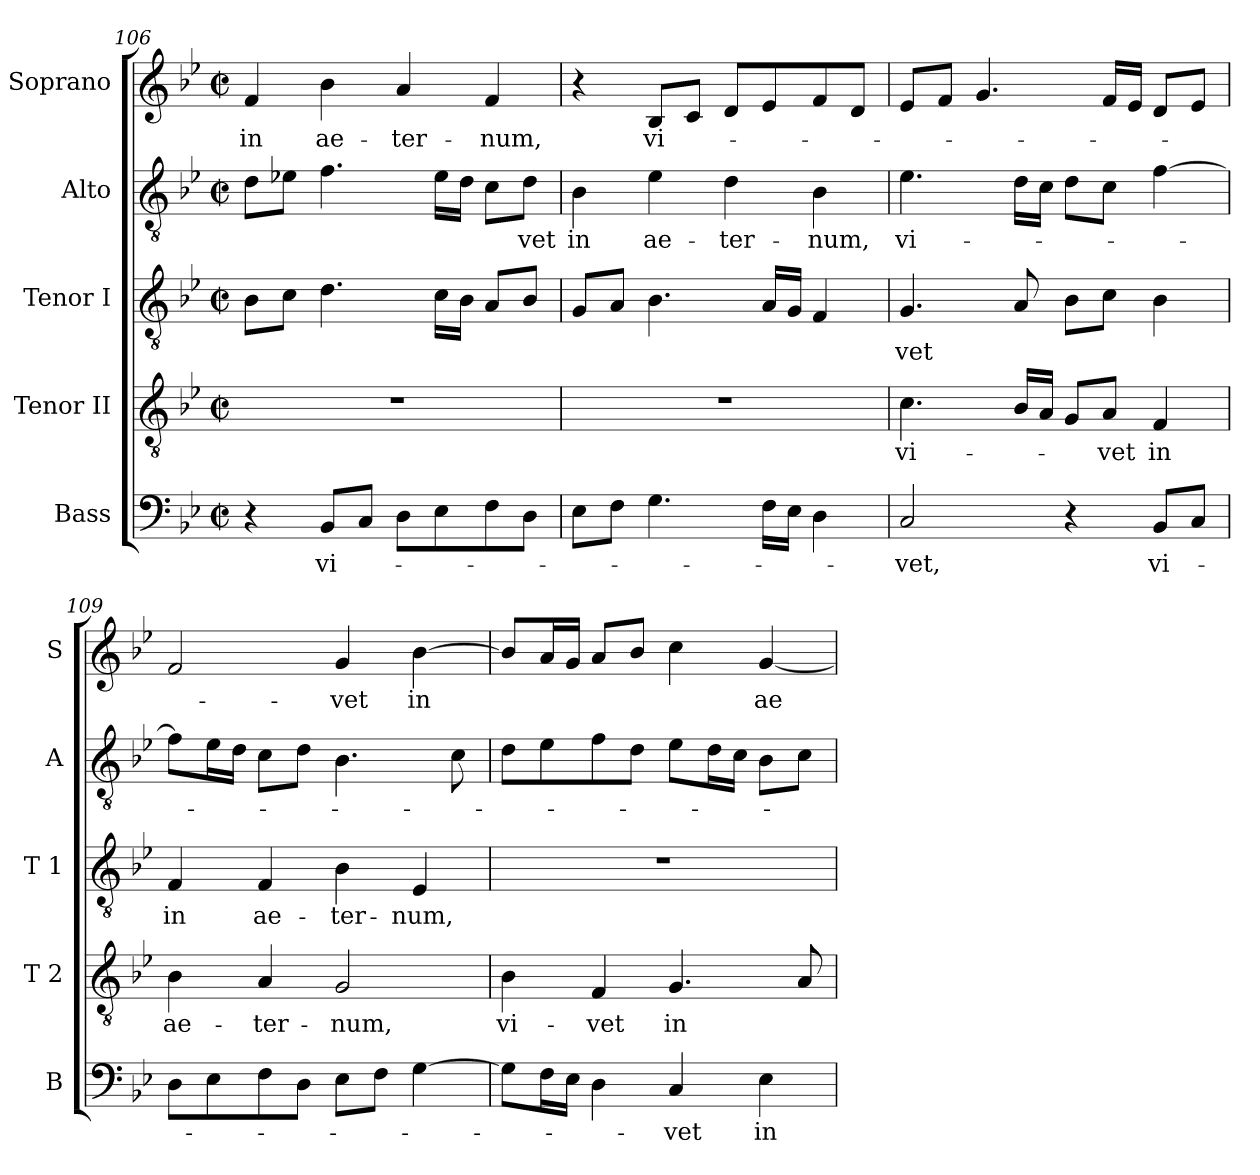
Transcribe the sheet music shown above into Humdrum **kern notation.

**kern	**text	**kern	**text	**kern	**text	**kern	**text	**kern	**text
*part5	*part5	*part4	*part4	*part3	*part3	*part2	*part2	*part1	*part1
*staff5	*staff5	*staff4	*staff4	*staff3	*staff3	*staff2	*staff2	*staff1	*staff1
*I"Bass	*	*I"Tenor II	*	*I"Tenor I	*	*I"Alto	*	*I"Soprano	*
*I'B	*	*I'T 2	*	*I'T 1	*	*I'A	*	*I'S	*
*clefF4	*	*clefGv2	*	*clefGv2	*	*clefGv2	*	*clefG2	*
*ITrd7c12	*	*	*	*	*	*ITrd7c12	*	*	*
*k[b-e-]	*	*k[b-e-]	*	*k[b-e-]	*	*k[b-e-]	*	*k[b-e-]	*
*B-:	*	*B-:	*	*B-:	*	*B-:	*	*B-:	*
*M2/2	*	*M2/2	*	*M2/2	*	*M2/2	*	*M2/2	*
*met(c|)	*	*met(c|)	*	*met(c|)	*	*met(c|)	*	*met(c|)	*
=106	=106	=106	=106	=106	=106	=106	=106	=106	=106
!	!	!	!	!	!	!	!	!	!LO:LY:b:color=#000000
4r	.	1r	.	8B-i\L	.	8Di\L	.	4fi/	in
.	.	.	.	8ci\J	.	8E-Xi\J	.	.	.
!	!LO:LY:b:color=#000000	!	!	!	!	!	!	!	!
!	!	!	!	!	!	!	!	!	!LO:LY:b:color=#000000
8BBB-i/L	vi-	.	.	4.di\	.	4.Fi\	.	4b-i\	ae-
8CCi/J	.	.	.	.	.	.	.	.	.
!	!	!	!	!	!	!	!	!	!LO:LY:b:color=#000000
8DDi\L	.	.	.	.	.	.	.	4ai/	-ter-
8EE-i\	.	.	.	16ci\LL	.	16E-i\LL	.	.	.
.	.	.	.	16B-i\JJ	.	16Di\JJ	.	.	.
!	!	!	!	!	!	!	!	!	!LO:LY:b:color=#000000
8FFi\	.	.	.	8Ai/L	.	8Ci\L	.	4fi/	-num,
!	!	!	!	!	!	!	!LO:LY:b:color=#000000	!	!
8DDi\J	.	.	.	8B-i/J	.	8Di\J	-vet	.	.
=107	=107	=107	=107	=107	=107	=107	=107	=107	=107
!	!	!	!	!	!	!	!LO:LY:b:color=#000000	!	!
8EE-i\L	.	1r	.	8Gi/L	.	4BB-i\	in	4r	.
8FFi\J	.	.	.	8Ai/J	.	.	.	.	.
!	!	!	!	!	!	!	!LO:LY:b:color=#000000	!	!
!	!	!	!	!	!	!	!	!	!LO:LY:b:color=#000000
4.GGi\	.	.	.	4.B-i\	.	4E-i\	ae-	8B-i/L	vi-
.	.	.	.	.	.	.	.	8ci/J	.
!	!	!	!	!	!	!	!LO:LY:b:color=#000000	!	!
.	.	.	.	.	.	4Di\	-ter-	8di/L	.
16FFi\LL	.	.	.	16Ai/LL	.	.	.	8e-i/	.
16EE-i\JJ	.	.	.	16Gi/JJ	.	.	.	.	.
!	!	!	!	!	!	!	!LO:LY:b:color=#000000	!	!
4DDi\	.	.	.	4Fi/	.	4BB-i\	-num,	8fi/	.
.	.	.	.	.	.	.	.	8di/J	.
!!LO:LB:g=z
=108	=108	=108	=108	=108	=108	=108	=108	=108	=108
!	!LO:LY:b:color=#000000	!	!	!	!	!	!	!	!
!	!	!	!LO:LY:b:color=#000000	!	!	!	!	!	!
!	!	!	!	!	!LO:LY:b:color=#000000	!	!	!	!
!	!	!	!	!	!	!	!LO:LY:b:color=#000000	!	!
2CCi/	-vet,	4.ci\	vi-	4.Gi/	-vet	4.E-i\	vi-	8e-i/L	.
.	.	.	.	.	.	.	.	8fi/J	.
.	.	.	.	.	.	.	.	4.gi/	.
.	.	16B-i/LL	.	8Ai/	.	16Di\LL	.	.	.
.	.	16Ai/JJ	.	.	.	16Ci\JJ	.	.	.
4r	.	8Gi/L	.	8B-i\L	.	8Di\L	.	.	.
!	!	!	!LO:LY:b:color=#000000	!	!	!	!	!	!
.	.	8Ai/J	-vet	8ci\J	.	8Ci\J	.	16fi/LL	.
.	.	.	.	.	.	.	.	16e-i/JJ	.
!	!LO:LY:b:color=#000000	!	!	!	!	!	!	!	!
!	!	!	!LO:LY:b:color=#000000	!	!	!	!	!	!
8BBB-i/L	vi-	4Fi/	in	4B-i\	.	[>4Fi\	.	8di/L	.
8CCi/J	.	.	.	.	.	.	.	8e-i/J	.
=109	=109	=109	=109	=109	=109	=109	=109	=109	=109
!	!	!	!LO:LY:b:color=#000000	!	!	!	!	!	!
!	!	!	!	!	!LO:LY:b:color=#000000	!	!	!	!
8DDi\L	.	4B-i\	ae-	4Fi/	in	8Fi\L]	.	2fi/	.
8EE-i\	.	.	.	.	.	16E-i\L	.	.	.
.	.	.	.	.	.	16Di\JJ	.	.	.
!	!	!	!LO:LY:b:color=#000000	!	!	!	!	!	!
!	!	!	!	!	!LO:LY:b:color=#000000	!	!	!	!
8FFi\	.	4Ai/	-ter-	4Fi/	ae-	8Ci\L	.	.	.
8DDi\J	.	.	.	.	.	8Di\J	.	.	.
!	!	!	!LO:LY:b:color=#000000	!	!	!	!	!	!
!	!	!	!	!	!LO:LY:b:color=#000000	!	!	!	!
!	!	!	!	!	!	!	!	!	!LO:LY:b:color=#000000
8EE-i\L	.	2Gi/	-num,	4B-i\	-ter-	4.BB-i\	.	4gi/	-vet
8FFi\J	.	.	.	.	.	.	.	.	.
!	!	!	!	!	!LO:LY:b:color=#000000	!	!	!	!
!	!	!	!	!	!	!	!	!	!LO:LY:b:color=#000000
[>4GGi\	.	.	.	4E-i/	-num,	.	.	[>4b-i\	in
.	.	.	.	.	.	8Ci\	.	.	.
=110	=110	=110	=110	=110	=110	=110	=110	=110	=110
!	!	!	!LO:LY:b:color=#000000	!	!	!	!	!	!
8GGi\L]	.	4B-i\	vi-	1r	.	8Di\L	.	8b-i/L]	.
16FFi\L	.	.	.	.	.	8E-i\	.	16ai/L	.
16EE-i\JJ	.	.	.	.	.	.	.	16gi/JJ	.
!	!	!	!LO:LY:b:color=#000000	!	!	!	!	!	!
4DDi\	.	4Fi/	-vet	.	.	8Fi\	.	8ai/L	.
.	.	.	.	.	.	8Di\J	.	8b-i/J	.
!	!LO:LY:b:color=#000000	!	!	!	!	!	!	!	!
!	!	!	!LO:LY:b:color=#000000	!	!	!	!	!	!
4CCi/	-vet	4.Gi/	in	.	.	8E-i\L	.	4cci\	.
.	.	.	.	.	.	16Di\L	.	.	.
.	.	.	.	.	.	16Ci\JJ	.	.	.
!	!LO:LY:b:color=#000000	!	!	!	!	!	!	!	!
!	!	!	!	!	!	!	!	!	!LO:LY:b:color=#000000
4EE-i\	in	.	.	.	.	8BB-i\L	.	[<4gi/	ae-
.	.	8Ai/	.	.	.	8Ci\J	.	.	.
=	=	=	=	=	=	=	=	=	=
*-	*-	*-	*-	*-	*-	*-	*-	*-	*-
